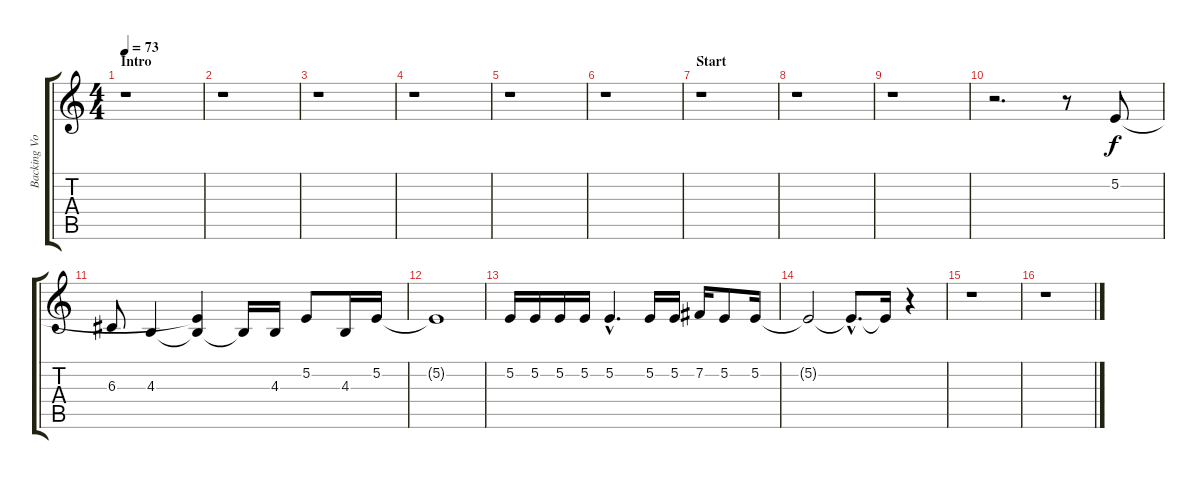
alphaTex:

\track ("Backing Vocal" "Backing Vo") {instrument acousticgrandpiano}
\staff {score tabs}
\tuning (E4 B3 G3 D3 A2 E2) {hide}
\ts (4 4)
\section ("" "Intro")
\tempo 73
\clef g2
\ks c
r.1{dy f instrument acousticgrandpiano} |
r.1 |
r.1 |
r.1 |
r.1 |
r.1 |
\section ("" "Start")
r.1 |
r.1 |
r.1 |
r.2{d} r.8 5.2.8 |
6.3.8 4.3.4 (5.2{t} 4.3{t}).4 4.3{t}.16 4.3.16 5.2.8 4.3.16 5.2.16 |
5.2{t}.1 |
5.2.16 5.2.16 5.2.16 5.2.16 5.2{hac}.4{d} 5.2.16 5.2.16 7.2.16 5.2.8 5.2.16 |
5.2{t}.2 5.2{hac t}.8{d} 5.2{t}.16 r.4 |
r.1 |
r.1
